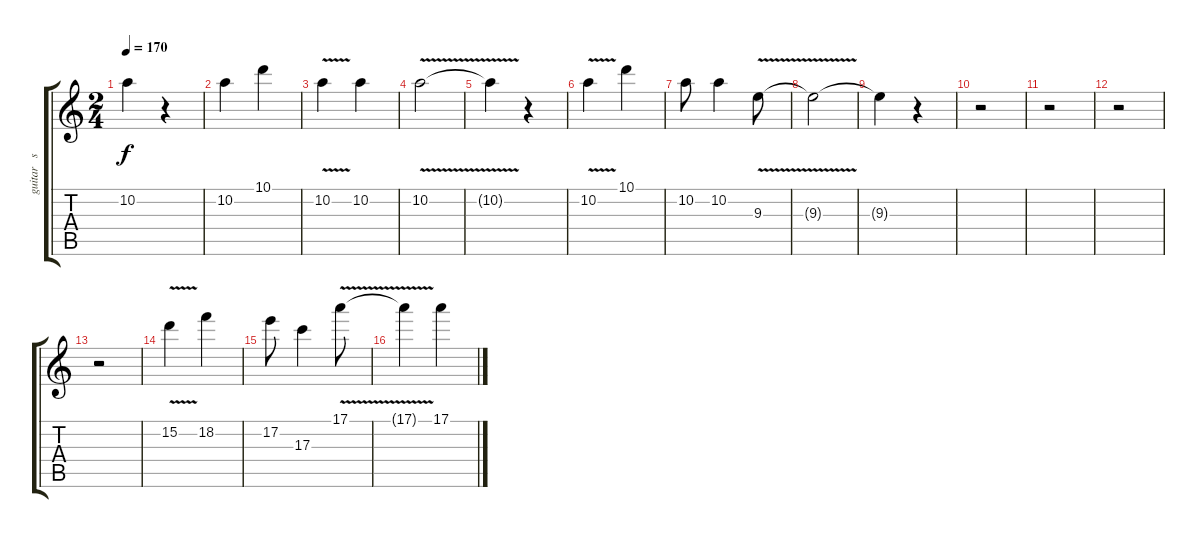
\track ("guitar   solo    two" "guitar   s") {instrument overdrivenguitar}
\staff {score tabs}
\tuning (E4 B3 G3 D3 A2 E2) {hide}
\ts (2 4)
\tempo 170
\clef g2
\ks c
10.2{t}.4{dy f} r.4 |
10.2.4 10.1.4 |
10.2{v}.4 10.2.4 |
10.2{v}.2 |
10.2{t}.4 r.4 |
10.2{v}.4 10.1.4 |
10.2.8 10.2.4 9.3{v}.8 |
9.3{t}.2 |
9.3{t}.4 r.4 |
r.2 |
r.2 |
r.2 |
r.2 |
15.2{v}.4 18.2.4 |
17.2.8 17.3.4 17.1{v}.8 |
17.1{t}.4 17.1.4
